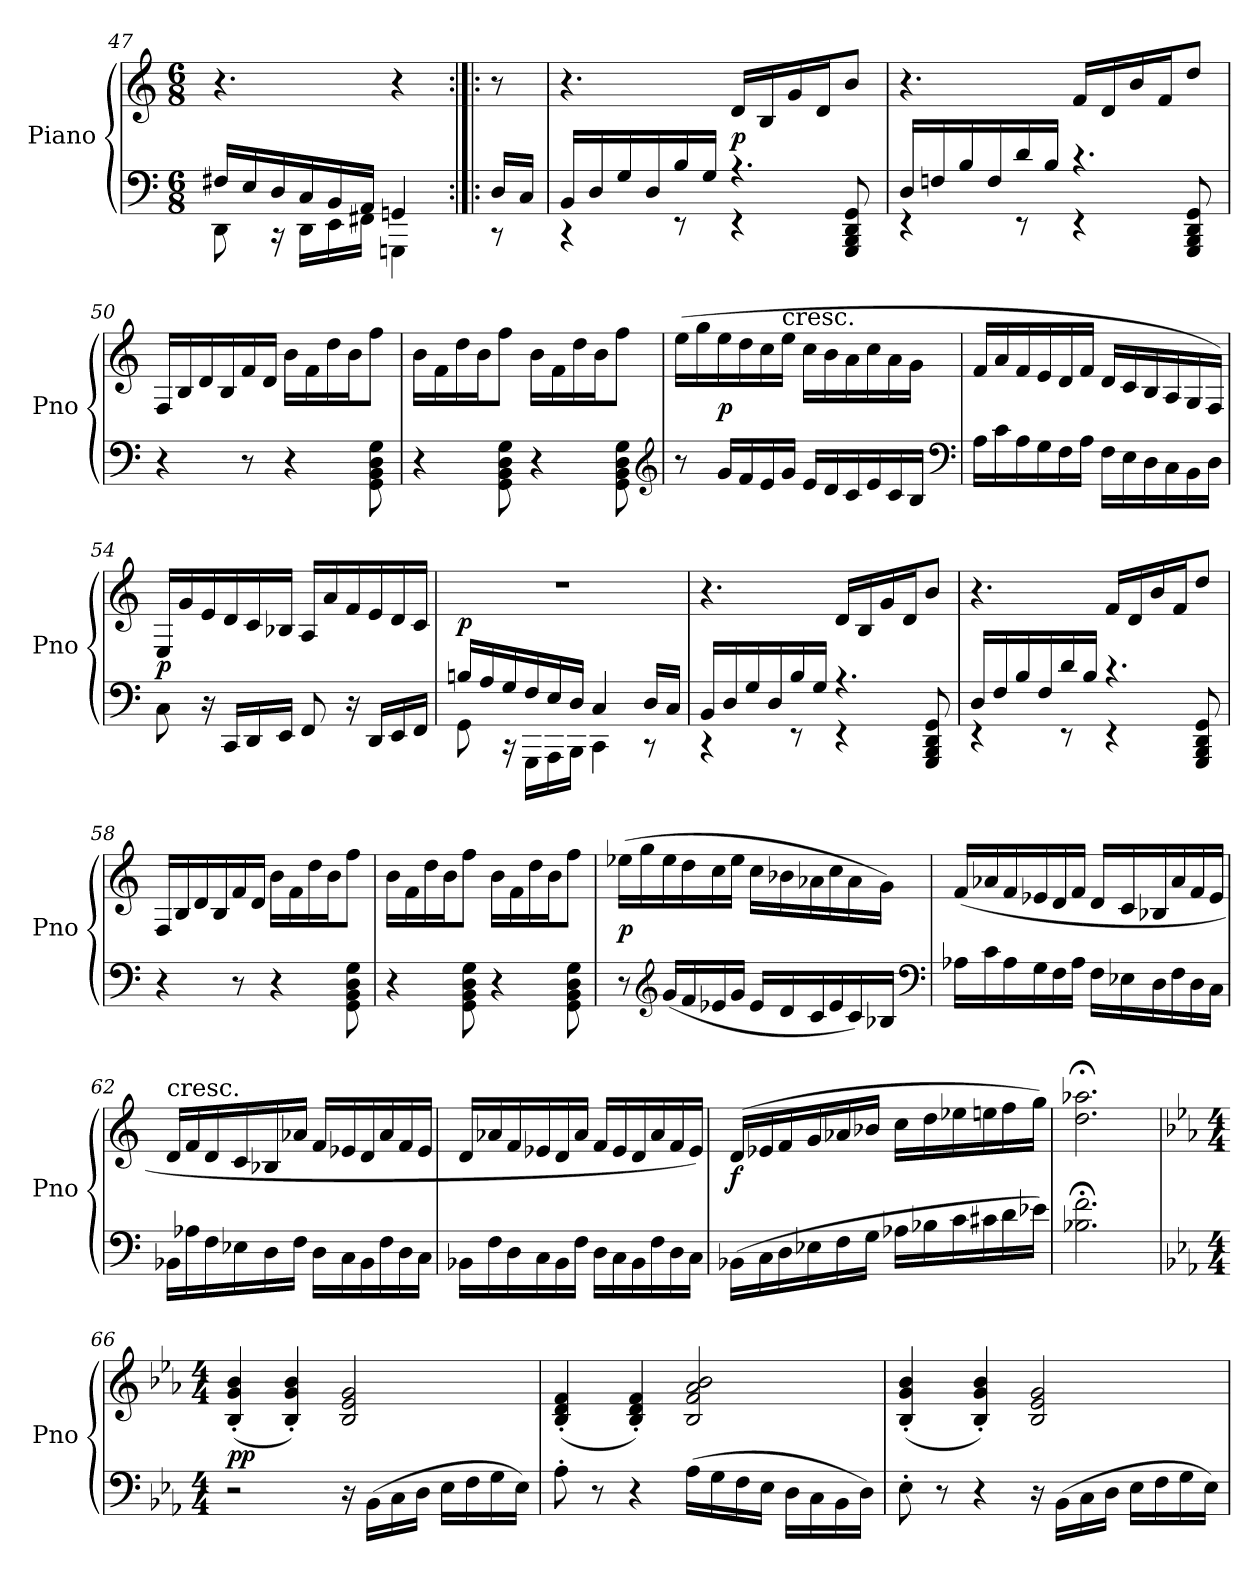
**kern	**kern	**dynam
*part1	*part1	*part1
*staff2	*staff1	*staff1/2
*I"Piano	*	*
*I'Pno	*	*
*clefF4	*clefG2	*
*k[]	*k[]	*
*M6/8	*M6/8	*
=47	=47	=47
*^	*	*
16F#X/LL	8DD\	4.r	.
16E/	.	.	.
16D/	16r	.	.
16C/	16DD\LL	.	.
16BB/	16EE\	.	.
16AA/JJ	16FF#X\JJ	.	.
4GGn/	4GGGn\	4r	.
=:|!|:	=:|!|:	=:|!|:	=:|!|:
16D/LL	8r	8r	.
16C/JJ	.	.	.
=48	=48	=48	=48
16BB/LL	4r	4.r	.
16D/	.	.	.
16G/	.	.	.
16D/	.	.	.
16B/	8r	.	.
16G/JJ	.	.	.
4.r	4r	16d/LL	p
.	.	16B/	.
.	.	16g/	.
.	.	16d/J	.
.	8GGG/ 8BBB/ 8DD/ 8GG/	8b/J	.
=49	=49	=49	=49
16D/LL	4r	4.r	.
16Fn/	.	.	.
16B/	.	.	.
16F/	.	.	.
16d/	8r	.	.
16B/JJ	.	.	.
4.r	4r	16f/LL	.
.	.	16d/	.
.	.	16b/	.
.	.	16f/J	.
.	8GGG/ 8BBB/ 8DD/ 8GG/	8dd/J	.
*v	*v	*	*
=50	=50	=50
4r	16F/LL	.
.	16B/	.
.	16d/	.
.	16B/	.
8r	16f/	.
.	16d/JJ	.
4r	16b\LL	.
.	16f\	.
.	16dd\	.
.	16b\J	.
8GG\ 8BB\ 8D\ 8G\	8ff\J	.
=51	=51	=51
4r	16b\LL	.
.	16f\	.
.	16dd\	.
.	16b\J	.
8GG\ 8BB\ 8D\ 8G\	8ff\J	.
4r	16b\LL	.
.	16f\	.
.	16dd\	.
.	16b\J	.
8GG\ 8BB\ 8D\ 8G\	8ff\J	.
*clefG2	*	*
=52	=52	=52
8r	(16ee\LL	.
.	16gg\	.
16g/LL	16ee\	p
16f/	16dd\	.
16e/	16cc\	.
!	!LO:TX:t=cresc.	!
16g/JJ	16ee\JJ	.
16e/LL	16cc\LL	.
16d/	16b\	.
16c/	16a\	.
16e/	16cc\	.
16c/	16a\	.
16B/JJ	16g\JJ	.
*clefF4	*	*
=53	=53	=53
16A\LL	16f/LL	.
16c\	16a/	.
16A\	16f/	.
16G\	16e/	.
16F\	16d/	.
16A\JJ	16f/JJ	.
16F\LL	16d/LL	.
16E\	16c/	.
16D\	16B/	.
16C\	16A/	.
16BB\	16G/	.
16D\JJ	16F/JJ)	.
=54	=54	=54
8C\	16E/LL	p
.	16g/	.
16r	16e/	.
16CC/LL	16d/	.
16DD/	16c/	.
16EE/JJ	16B-X/JJ	.
8FF/	16A/LL	.
.	16a/	.
16r	16f/	.
16DD/LL	16e/	.
16EE/	16d/	.
16FF/JJ	16c/JJ	.
=55	=55	=55
*^	*	*
16Bn/LL	8GG\	2.r	p
16A/	.	.	.
16G/	16r	.	.
16F/	16GGG\LL	.	.
16E/	16AAA\	.	.
16D/JJ	16BBB\JJ	.	.
4C/	4CC\	.	.
16D/LL	8r	.	.
16C/JJ	.	.	.
=56	=56	=56	=56
16BB/LL	4r	4.r	.
16D/	.	.	.
16G/	.	.	.
16D/	.	.	.
16B/	8r	.	.
16G/JJ	.	.	.
4.r	4r	16d/LL	.
.	.	16B/	.
.	.	16g/	.
.	.	16d/J	.
.	8GGG/ 8BBB/ 8DD/ 8GG/	8b/J	.
=57	=57	=57	=57
16D/LL	4r	4.r	.
16F/	.	.	.
16B/	.	.	.
16F/	.	.	.
16d/	8r	.	.
16B/JJ	.	.	.
4.r	4r	16f/LL	.
.	.	16d/	.
.	.	16b/	.
.	.	16f/J	.
.	8GGG/ 8BBB/ 8DD/ 8GG/	8dd/J	.
*v	*v	*	*
=58	=58	=58
4r	16F/LL	.
.	16B/	.
.	16d/	.
.	16B/	.
8r	16f/	.
.	16d/JJ	.
4r	16b\LL	.
.	16f\	.
.	16dd\	.
.	16b\J	.
8GG\ 8BB\ 8D\ 8G\	8ff\J	.
=59	=59	=59
4r	16b\LL	.
.	16f\	.
.	16dd\	.
.	16b\J	.
8GG\ 8BB\ 8D\ 8G\	8ff\J	.
4r	16b\LL	.
.	16f\	.
.	16dd\	.
.	16b\J	.
8GG\ 8BB\ 8D\ 8G\	8ff\J	.
=60	=60	=60
8r	(16ee-X\LL	p
.	16gg\	.
*clefG2	*	*
(16g/LL	16ee-\	.
16f/	16dd\	.
16e-X/	16cc\	.
16g/JJ	16ee-\JJ	.
16e-/LL	16cc\LL	.
16d/	16b-X\	.
16c/	16a-X\	.
16e-/	16cc\	.
16c/)	16a-\	.
16B-X/JJ	16g\JJ)	.
*clefF4	*	*
=61	=61	=61
16A-X\LL	(16f/LL	.
16c\	16a-X/	.
16A-\	16f/	.
16G\	16e-X/	.
16F\	16d/	.
16A-\JJ	16f/JJ	.
16F\LL	16d/LL	.
16E-X\	16c/	.
16D\	16B-X/	.
16F\	16a-/	.
16D\	16f/	.
16C\JJ	16e-/JJ	.
=62	=62	=62
!	!LO:TX:t=cresc.	!
16BB-X\LL	16d/LL	.
16A-X\	16f/	.
16F\	16d/	.
16E-X\	16c/	.
16D\	16B-X/	.
16F\JJ	16a-X/JJ	.
16D\LL	16f/LL	.
16C\	16e-X/	.
16BB-\	16d/	.
16F\	16a-/	.
16D\	16f/	.
16C\JJ	16e-/JJ	.
=63	=63	=63
16BB-X\LL	16d/LL	.
16F\	16a-X/	.
16D\	16f/	.
16C\	16e-X/	.
16BB-\	16d/	.
16F\JJ	16a-/JJ	.
16D\LL	16f/LL	.
16C\	16e-/	.
16BB-\	16d/	.
16F\	16a-/	.
16D\	16f/	.
16C\JJ	16e-/JJ)	.
=64	=64	=64
(16BB-X\LL	(16d/LL	f
16C\	16e-X/	.
16D\	16f/	.
16E-X\	16g/	.
16F\	16a-X/	.
16G\JJ	16b-X/JJ	.
16A-X\LL	16cc\LL	.
16B-X\	16dd\	.
16c\	16ee-X\	.
16c#X\	16een\	.
16d\	16ff\	.
16e-X\JJ)	16gg\JJ)	.
=65	=65	=65
2.B-X;<\ 2.f;<\	2.dd;<\ 2.aa-X;<\	.
=66	=66	=66
*k[b-e-a-]	*k[b-e-a-]	*
*M4/4	*M4/4	*
*	*MM100	*
2r	(4B-'/ 4g'/ 4b-'/	pp
.	4B-'/ 4g'/ 4b-'/)	.
16r	2B-/ 2e-/ 2g/	.
(16BB-\LL	.	.
16C\	.	.
16D\JJ	.	.
16E-\LL	.	.
16F\	.	.
16G\	.	.
16E-\JJ)	.	.
=67	=67	=67
8A-'\	(4B-'/ 4d'/ 4f'/	.
8r	.	.
4r	4B-'/ 4d'/ 4f'/)	.
(16A-\LL	2B-/ 2f/ 2a-/ 2b-/	.
16G\	.	.
16F\	.	.
16E-\JJ	.	.
16D\LL	.	.
16C\	.	.
16BB-\	.	.
16D\JJ)	.	.
=68	=68	=68
8E-'\	(4B-'/ 4g'/ 4b-'/	.
8r	.	.
4r	4B-'/ 4g'/ 4b-'/)	.
16r	2B-/ 2e-/ 2g/	.
(16BB-\LL	.	.
16C\	.	.
16D\JJ	.	.
16E-\LL	.	.
16F\	.	.
16G\	.	.
16E-\JJ)	.	.
=	=	=
*-	*-	*-
